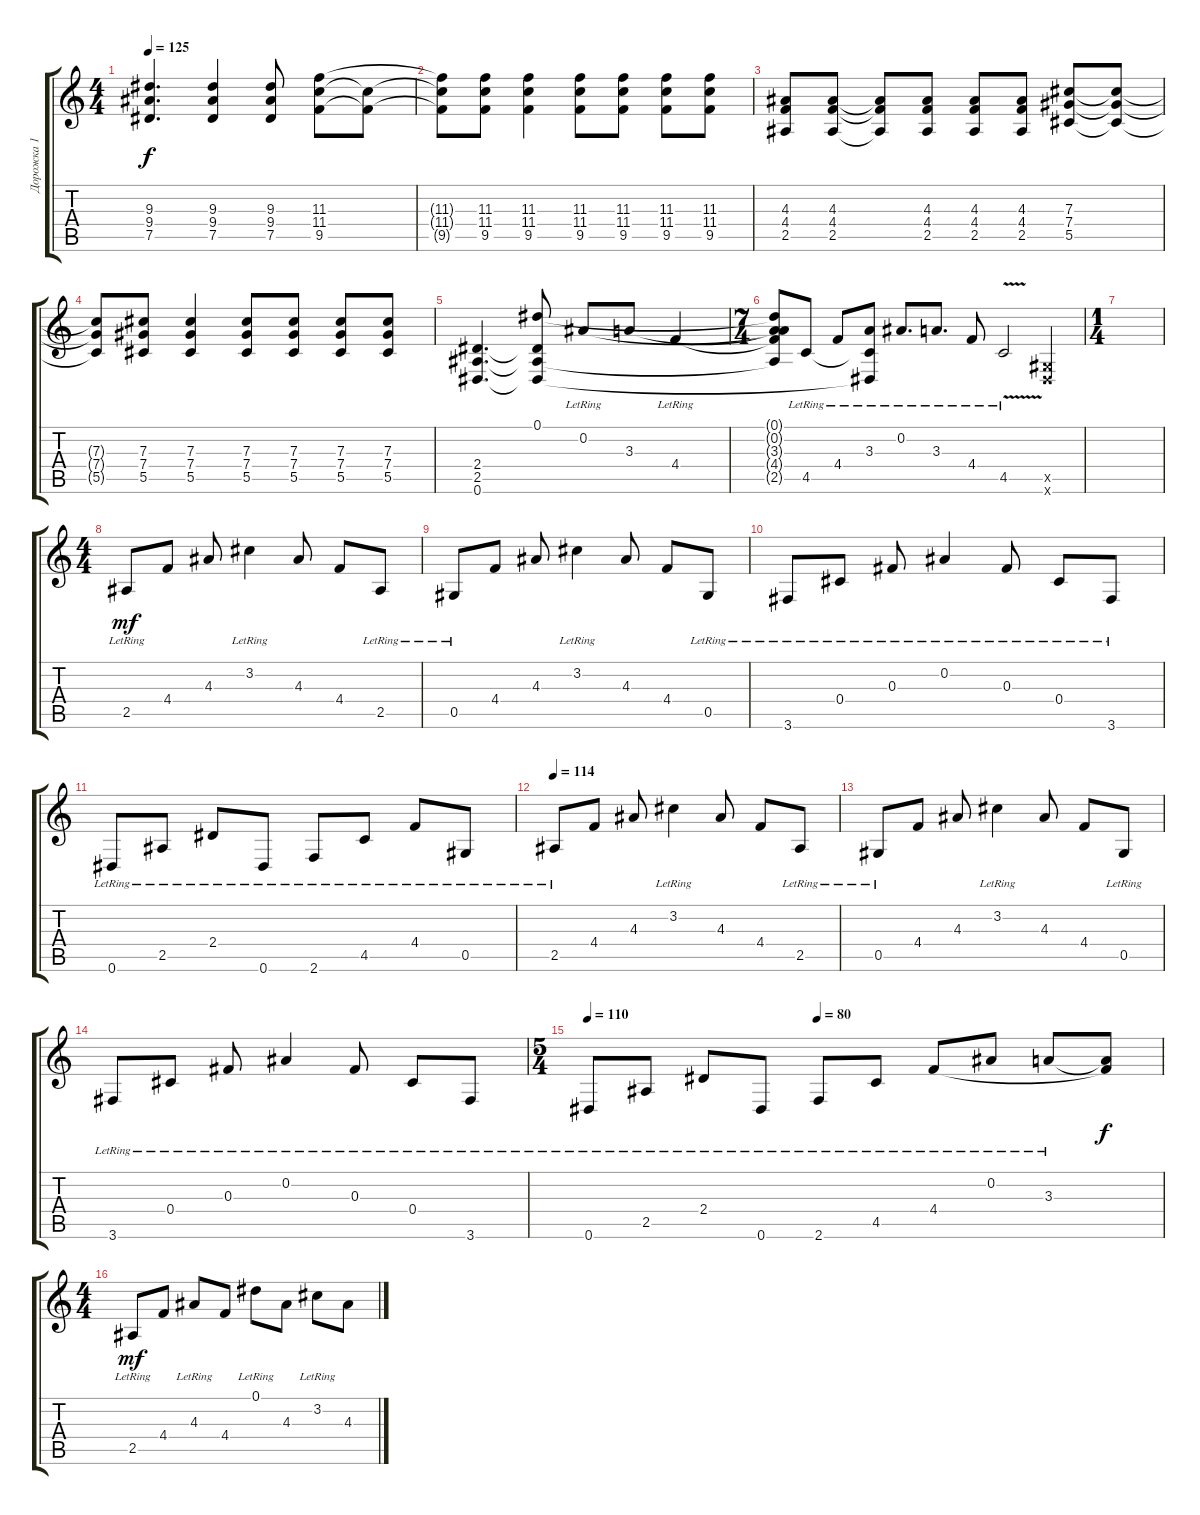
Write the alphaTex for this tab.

\track ("Дорожка 1" "Дорожка 1") {instrument acousticguitarsteel}
\staff {score tabs}
\tuning (Eb4 Bb3 Gb3 Db3 Ab2 Eb2) {hide}
\ts (4 4)
\tempo 125
\clef g2
\ks c
(9.3 9.4 7.5).4{d dy f} (9.3 9.4 7.5).4 (9.3 9.4 7.5).8 (11.3 11.4 9.5).8 (11.4{t} 9.5{t}).8 |
(11.3{t} 11.4{t} 9.5{t}).8 (11.3 11.4 9.5).8 (11.3 11.4 9.5).4 (11.3 11.4 9.5).8 (11.3 11.4 9.5).8 (11.3 11.4 9.5).8 (11.3 11.4 9.5).8 |
(4.3 4.4 2.5).8 (4.3 4.4 2.5).8 (4.3{t} 4.4{t} 2.5{t}).8 (4.3 4.4 2.5).8 (4.3 4.4 2.5).8 (4.3 4.4 2.5).8 (7.3 7.4 5.5).8 (7.3{t} 7.4{t} 5.5{t}).8 |
(7.3{t} 7.4{t} 5.5{t}).8 (7.3 7.4 5.5).8 (7.3 7.4 5.5).4 (7.3 7.4 5.5).8 (7.3 7.4 5.5).8 (7.3 7.4 5.5).8 (7.3 7.4 5.5).8 |
(2.4 2.5 0.6).4{d} (0.1 2.4{t} 2.5{t} 0.6{t}).8 0.2{lr}.8 3.3.8 4.4{lr}.4 |
\ts (7 4)
(0.1{t} 0.2{t} 3.3{t} 4.4{t} 2.5{t}).8 4.5{lr}.8 4.4{lr}.8 (3.3{lr} 4.5{t} 0.6{t}).8 0.2{lr}.8{d} 3.3{lr}.8{d} 4.4{lr}.8 4.5{v lr}.2 (0.5{x} 0.6{x}).4 |
\ts (1 4)
|
\ts (4 4)
2.5{lr}.8{dy mf} 4.4.8 4.3.8 3.2{lr}.4 4.3.8 4.4.8 2.5{lr}.8 |
0.5{lr}.8 4.4.8 4.3.8 3.2{lr}.4 4.3.8 4.4.8 0.5{lr}.8 |
3.6{lr}.8 0.4{lr}.8 0.3{lr}.8 0.2{lr}.4 0.3{lr}.8 0.4{lr}.8 3.6{lr}.8 |
0.6{lr}.8 2.5{lr}.8 2.4{lr}.8 0.6{lr}.8 2.6{lr}.8 4.5{lr}.8 4.4{lr}.8 0.5{lr}.8 |
\tempo 114
2.5{lr}.8 4.4.8 4.3.8 3.2{lr}.4 4.3.8 4.4.8 2.5{lr}.8 |
0.5{lr}.8 4.4.8 4.3.8 3.2{lr}.4 4.3.8 4.4.8 0.5{lr}.8 |
3.6{lr}.8 0.4{lr}.8 0.3{lr}.8 0.2{lr}.4 0.3{lr}.8 0.4{lr}.8 3.6{lr}.8 |
\ts (5 4)
\tempo 110
\tempo (80 0.4)
0.6{lr}.8 2.5{lr}.8 2.4{lr}.8 0.6{lr}.8 2.6{lr}.8 4.5{lr}.8 4.4{lr}.8 0.2{lr}.8 3.3{lr}.8 (3.3{t} 4.4{t}).8{dy f} |
\ts (4 4)
2.5{lr}.8{dy mf} 4.4.8 4.3{lr}.8 4.4.8 0.1{lr}.8 4.3.8 3.2{lr}.8 4.3.8
